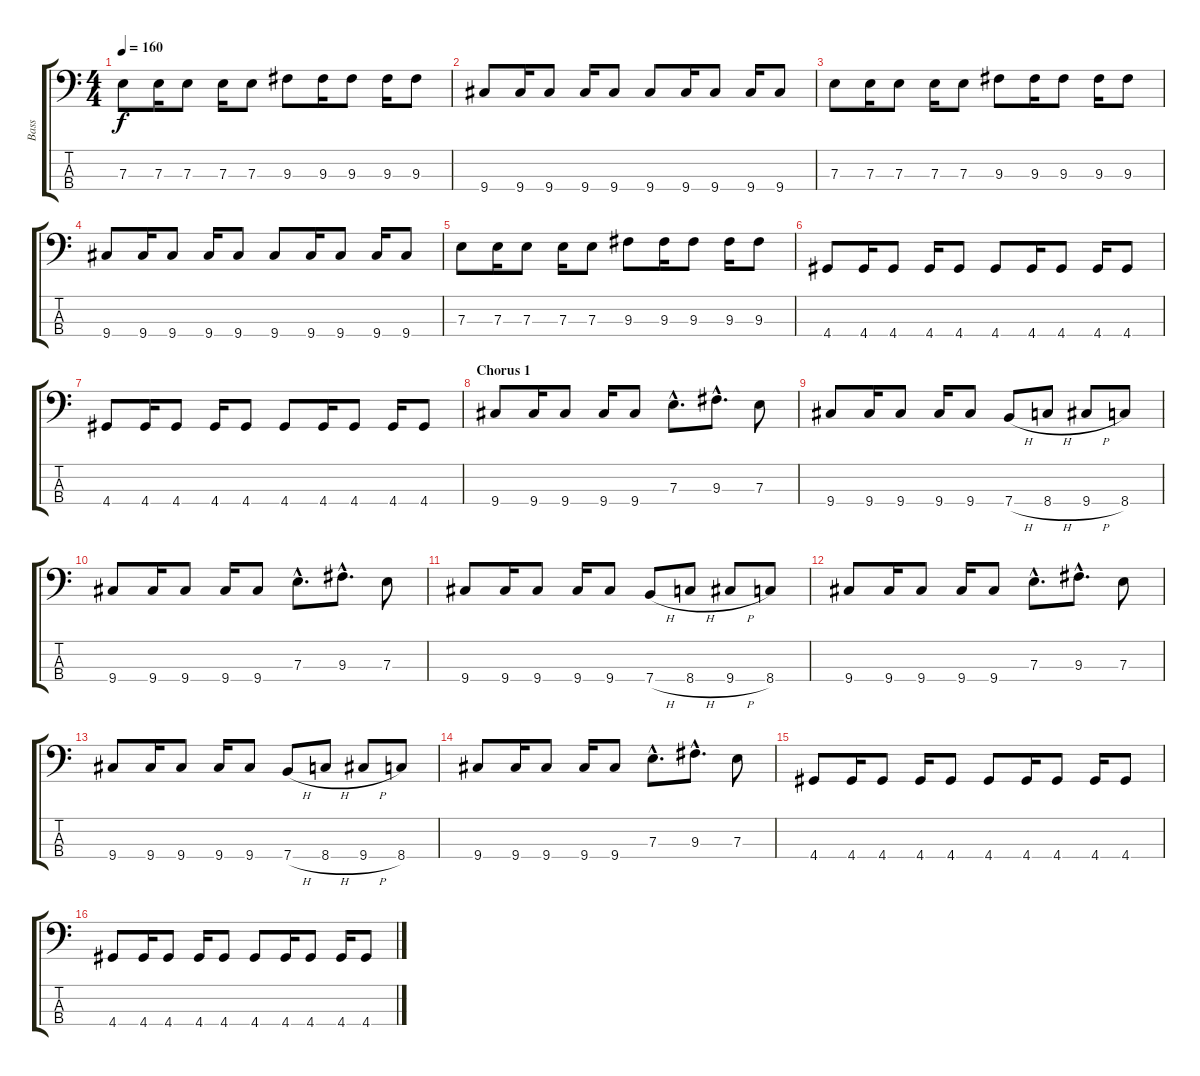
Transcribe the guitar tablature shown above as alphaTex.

\track ("Bass" "Bass") {instrument electricbassfinger}
\staff {score tabs}
\tuning (G2 D2 A1 E1) {hide}
\ts (4 4)
\tempo 160
\clef f4
\ks c
7.3.8{dy f} 7.3.16 7.3.8 7.3.16 7.3.8 9.3.8 9.3.16 9.3.8 9.3.16 9.3.8 |
9.4.8 9.4.16 9.4.8 9.4.16 9.4.8 9.4.8 9.4.16 9.4.8 9.4.16 9.4.8 |
7.3.8 7.3.16 7.3.8 7.3.16 7.3.8 9.3.8 9.3.16 9.3.8 9.3.16 9.3.8 |
9.4.8 9.4.16 9.4.8 9.4.16 9.4.8 9.4.8 9.4.16 9.4.8 9.4.16 9.4.8 |
7.3.8 7.3.16 7.3.8 7.3.16 7.3.8 9.3.8 9.3.16 9.3.8 9.3.16 9.3.8 |
4.4.8 4.4.16 4.4.8 4.4.16 4.4.8 4.4.8 4.4.16 4.4.8 4.4.16 4.4.8 |
4.4.8 4.4.16 4.4.8 4.4.16 4.4.8 4.4.8 4.4.16 4.4.8 4.4.16 4.4.8 |
\section ("" "Chorus 1")
9.4.8 9.4.16 9.4.8 9.4.16 9.4.8 7.3{hac}.8{d} 9.3{hac}.8{d} 7.3.8 |
9.4.8 9.4.16 9.4.8 9.4.16 9.4.8 7.4{h}.8 8.4{h}.8 9.4{h}.8 8.4.8 |
9.4.8 9.4.16 9.4.8 9.4.16 9.4.8 7.3{hac}.8{d} 9.3{hac}.8{d} 7.3.8 |
9.4.8 9.4.16 9.4.8 9.4.16 9.4.8 7.4{h}.8 8.4{h}.8 9.4{h}.8 8.4.8 |
9.4.8 9.4.16 9.4.8 9.4.16 9.4.8 7.3{hac}.8{d} 9.3{hac}.8{d} 7.3.8 |
9.4.8 9.4.16 9.4.8 9.4.16 9.4.8 7.4{h}.8 8.4{h}.8 9.4{h}.8 8.4.8 |
9.4.8 9.4.16 9.4.8 9.4.16 9.4.8 7.3{hac}.8{d} 9.3{hac}.8{d} 7.3.8 |
4.4.8 4.4.16 4.4.8 4.4.16 4.4.8 4.4.8 4.4.16 4.4.8 4.4.16 4.4.8 |
4.4.8 4.4.16 4.4.8 4.4.16 4.4.8 4.4.8 4.4.16 4.4.8 4.4.16 4.4.8
